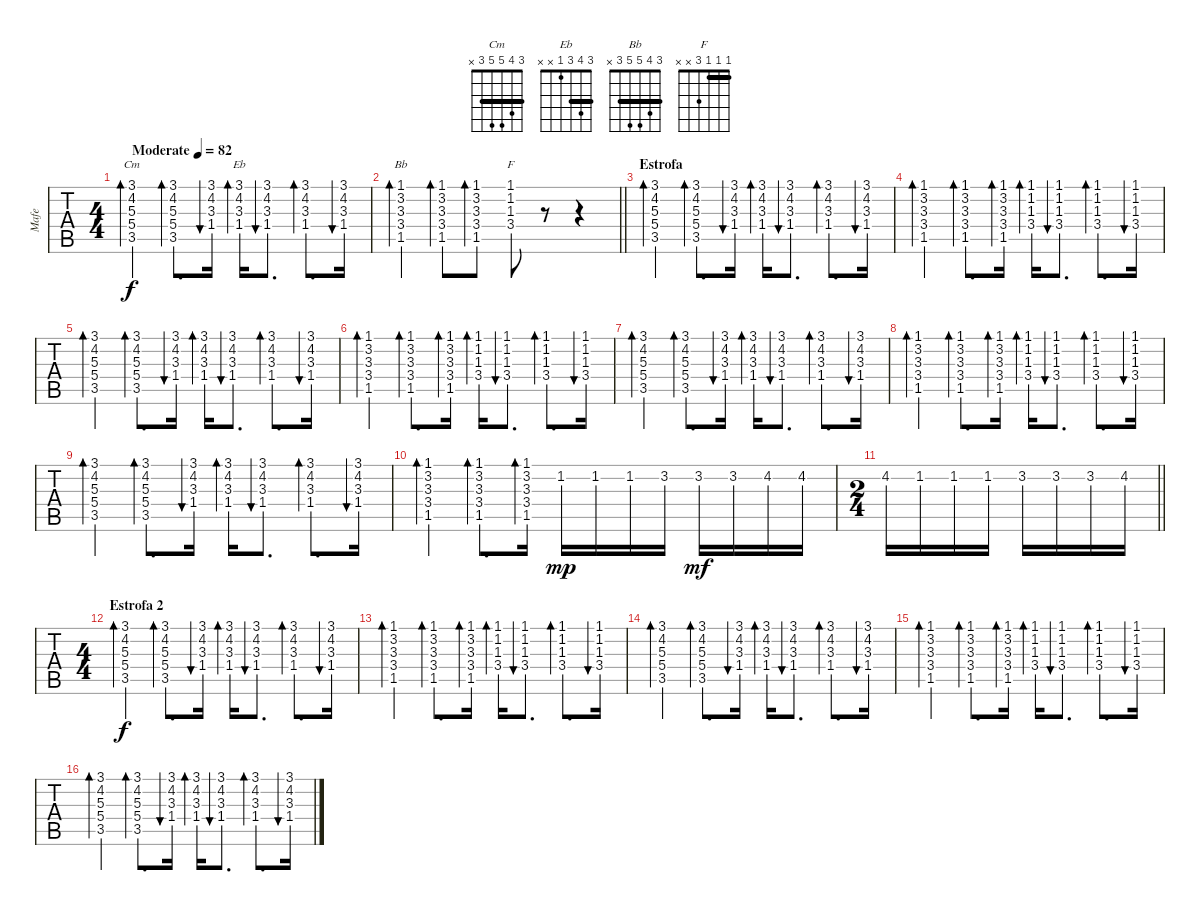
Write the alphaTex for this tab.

\track ("Mafe" "Mafe") {instrument acousticguitarsteel}
\staff {tabs}
\tuning (E4 B3 G3 D3 A2 E2) {hide}
\chord ("Cm" 3 4 5 5 3 x) {barre 3}
\chord ("Eb" 3 4 3 1 x x) {barre 3}
\chord ("Bb" 3 4 5 5 3 x) {barre 3}
\chord ("F" 1 1 1 3 x x) {barre 1}
\ts (4 4)
\tempo (82 "Moderate")
\clef g2
\ks cminor
(3.1 4.2 5.3 5.4 3.5).4{bd 30 ch "Cm" dy f instrument acousticguitarsteel} (3.1 4.2 5.3 5.4 3.5).8{d bd 30} (3.1 4.2 3.3 1.4).16{bu 30} (3.1 4.2 3.3 1.4).16{bd 30 ch "Eb"} (3.1 4.2 3.3 1.4).8{d bu 30} (3.1 4.2 3.3 1.4).8{d bd 30} (3.1 4.2 3.3 1.4).16{bu 30} |
\barLineRight lightlight
(1.1 3.2 3.3 3.4 1.5).4{bd 30 ch "Bb"} (1.1 3.2 3.3 3.4 1.5).8{bd 30} (1.1 3.2 3.3 3.4 1.5).8{bd 30} (1.1 1.2 1.3 3.4).8{ch "F"} r.8 r.4 |
\section ("" "Estrofa")
(3.1 4.2 5.3 5.4 3.5).4{bd 30} (3.1 4.2 5.3 5.4 3.5).8{d bd 30} (3.1 4.2 3.3 1.4).16{bu 30} (3.1 4.2 3.3 1.4).16{bd 30} (3.1 4.2 3.3 1.4).8{d bu 30} (3.1 4.2 3.3 1.4).8{d bd 30} (3.1 4.2 3.3 1.4).16{bu 30} |
(1.1 3.2 3.3 3.4 1.5).4{bd 30} (1.1 3.2 3.3 3.4 1.5).8{d bd 30} (1.1 3.2 3.3 3.4 1.5).16{bd 30} (1.1 1.2 1.3 3.4).16{bd 30} (1.1 1.2 1.3 3.4).8{d bu 30} (1.1 1.2 1.3 3.4).8{d bd 30} (1.1 1.2 1.3 3.4).16{bu 30} |
(3.1 4.2 5.3 5.4 3.5).4{bd 30} (3.1 4.2 5.3 5.4 3.5).8{d bd 30} (3.1 4.2 3.3 1.4).16{bu 30} (3.1 4.2 3.3 1.4).16{bd 30} (3.1 4.2 3.3 1.4).8{d bu 30} (3.1 4.2 3.3 1.4).8{d bd 30} (3.1 4.2 3.3 1.4).16{bu 30} |
(1.1 3.2 3.3 3.4 1.5).4{bd 30} (1.1 3.2 3.3 3.4 1.5).8{d bd 30} (1.1 3.2 3.3 3.4 1.5).16{bd 30} (1.1 1.2 1.3 3.4).16{bd 30} (1.1 1.2 1.3 3.4).8{d bu 30} (1.1 1.2 1.3 3.4).8{d bd 30} (1.1 1.2 1.3 3.4).16{bu 30} |
(3.1 4.2 5.3 5.4 3.5).4{bd 30} (3.1 4.2 5.3 5.4 3.5).8{d bd 30} (3.1 4.2 3.3 1.4).16{bu 30} (3.1 4.2 3.3 1.4).16{bd 30} (3.1 4.2 3.3 1.4).8{d bu 30} (3.1 4.2 3.3 1.4).8{d bd 30} (3.1 4.2 3.3 1.4).16{bu 30} |
(1.1 3.2 3.3 3.4 1.5).4{bd 30} (1.1 3.2 3.3 3.4 1.5).8{d bd 30} (1.1 3.2 3.3 3.4 1.5).16{bd 30} (1.1 1.2 1.3 3.4).16{bd 30} (1.1 1.2 1.3 3.4).8{d bu 30} (1.1 1.2 1.3 3.4).8{d bd 30} (1.1 1.2 1.3 3.4).16{bu 30} |
(3.1 4.2 5.3 5.4 3.5).4{bd 30} (3.1 4.2 5.3 5.4 3.5).8{d bd 30} (3.1 4.2 3.3 1.4).16{bu 30} (3.1 4.2 3.3 1.4).16{bd 30} (3.1 4.2 3.3 1.4).8{d bu 30} (3.1 4.2 3.3 1.4).8{d bd 30} (3.1 4.2 3.3 1.4).16{bu 30} |
(1.1 3.2 3.3 3.4 1.5).4{bd 30} (1.1 3.2 3.3 3.4 1.5).8{d bd 30} (1.1 3.2 3.3 3.4 1.5).16{bd 30} 1.2.16{dy mp} 1.2.16 1.2.16 3.2.16 3.2.16{dy mf} 3.2.16 4.2.16 4.2.16 |
\ts (2 4)
\barLineRight lightlight
4.2.16 1.2.16 1.2.16 1.2.16 3.2.16 3.2.16 3.2.16 4.2.16 |
\ts (4 4)
\section ("" "Estrofa 2")
(3.1 4.2 5.3 5.4 3.5).4{bd 30 dy f} (3.1 4.2 5.3 5.4 3.5).8{d bd 30} (3.1 4.2 3.3 1.4).16{bu 30} (3.1 4.2 3.3 1.4).16{bd 30} (3.1 4.2 3.3 1.4).8{d bu 30} (3.1 4.2 3.3 1.4).8{d bd 30} (3.1 4.2 3.3 1.4).16{bu 30} |
(1.1 3.2 3.3 3.4 1.5).4{bd 30} (1.1 3.2 3.3 3.4 1.5).8{d bd 30} (1.1 3.2 3.3 3.4 1.5).16{bd 30} (1.1 1.2 1.3 3.4).16{bd 30} (1.1 1.2 1.3 3.4).8{d bu 30} (1.1 1.2 1.3 3.4).8{d bd 30} (1.1 1.2 1.3 3.4).16{bu 30} |
(3.1 4.2 5.3 5.4 3.5).4{bd 30} (3.1 4.2 5.3 5.4 3.5).8{d bd 30} (3.1 4.2 3.3 1.4).16{bu 30} (3.1 4.2 3.3 1.4).16{bd 30} (3.1 4.2 3.3 1.4).8{d bu 30} (3.1 4.2 3.3 1.4).8{d bd 30} (3.1 4.2 3.3 1.4).16{bu 30} |
(1.1 3.2 3.3 3.4 1.5).4{bd 30} (1.1 3.2 3.3 3.4 1.5).8{d bd 30} (1.1 3.2 3.3 3.4 1.5).16{bd 30} (1.1 1.2 1.3 3.4).16{bd 30} (1.1 1.2 1.3 3.4).8{d bu 30} (1.1 1.2 1.3 3.4).8{d bd 30} (1.1 1.2 1.3 3.4).16{bu 30} |
(3.1 4.2 5.3 5.4 3.5).4{bd 30} (3.1 4.2 5.3 5.4 3.5).8{d bd 30} (3.1 4.2 3.3 1.4).16{bu 30} (3.1 4.2 3.3 1.4).16{bd 30} (3.1 4.2 3.3 1.4).8{d bu 30} (3.1 4.2 3.3 1.4).8{d bd 30} (3.1 4.2 3.3 1.4).16{bu 30}
